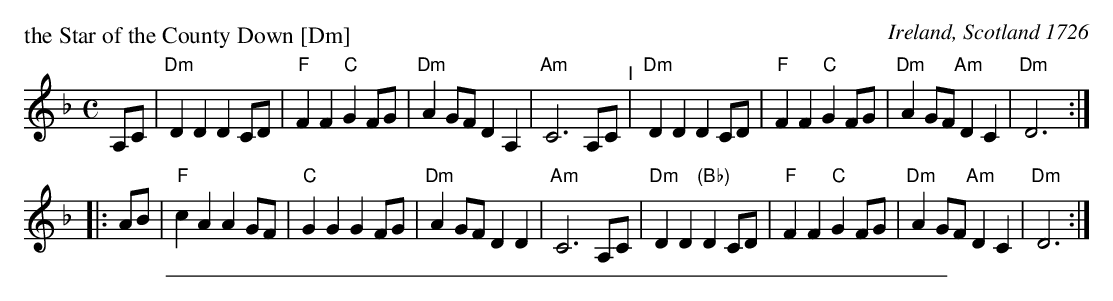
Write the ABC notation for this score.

X:1
P: the Star of the County Down [Dm]
O: Ireland, Scotland 1726
M: C
L: 1/8
K: Dm
A,C |\
"Dm"D2D2 D2CD | "F"F2F2 "C"G2FG | "Dm"A2GF D2A,2 | "Am"C6 A,C "^I"|\
"Dm"D2D2 D2CD | "F"F2F2 "C"G2FG | "Dm"A2GF "Am"D2C2 | "Dm"D6 :|
|: AB |\
"F"c2A2 A2GF | "C"G2G2 G2FG | "Dm"A2GF D2D2 | "Am"C6 A,C |\
"Dm"D2D2 "(Bb)"D2CD | "F"F2F2 "C"G2FG | "Dm"A2GF "Am"D2C2 | "Dm"D6 :|
